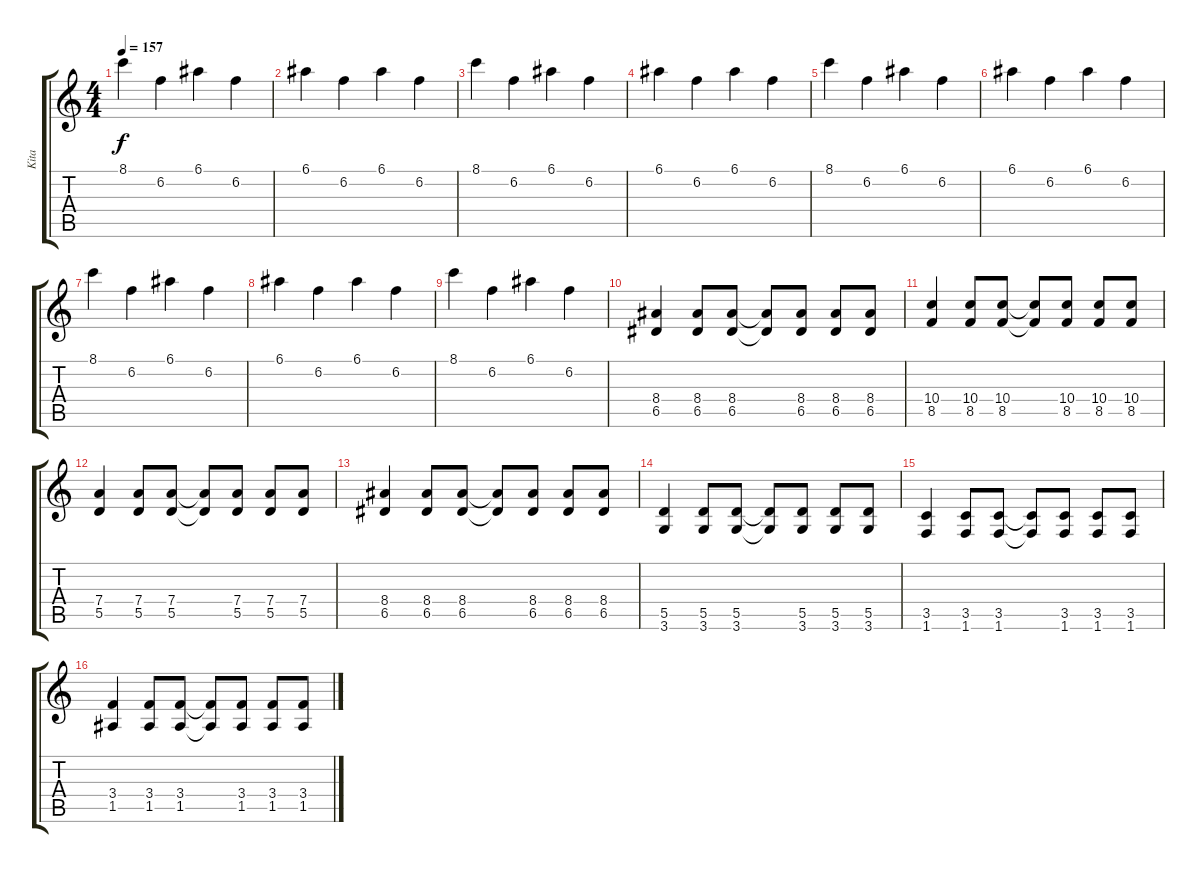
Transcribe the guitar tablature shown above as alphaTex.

\track ("Kita" "Kita") {instrument electricguitarjazz}
\staff {score tabs}
\tuning (E4 B3 G3 D3 A2 E2) {hide}
\ts (4 4)
\tempo 157
\clef g2
\ks c
8.1.4{dy f} 6.2.4 6.1.4 6.2.4 |
6.1.4 6.2.4 6.1.4 6.2.4 |
8.1.4 6.2.4 6.1.4 6.2.4 |
6.1.4 6.2.4 6.1.4 6.2.4 |
8.1.4 6.2.4 6.1.4 6.2.4 |
6.1.4 6.2.4 6.1.4 6.2.4 |
8.1.4 6.2.4 6.1.4 6.2.4 |
6.1.4 6.2.4 6.1.4 6.2.4 |
8.1.4 6.2.4 6.1.4 6.2.4 |
(8.4 6.5).4{instrument overdrivenguitar} (8.4 6.5).8 (8.4 6.5).8 (8.4{t} 6.5{t}).8 (8.4 6.5).8 (8.4 6.5).8 (8.4 6.5).8 |
(10.4 8.5).4 (10.4 8.5).8 (10.4 8.5).8 (10.4{t} 8.5{t}).8 (10.4 8.5).8 (10.4 8.5).8 (10.4 8.5).8 |
(7.4 5.5).4 (7.4 5.5).8 (7.4 5.5).8 (7.4{t} 5.5{t}).8 (7.4 5.5).8 (7.4 5.5).8 (7.4 5.5).8 |
(8.4 6.5).4 (8.4 6.5).8 (8.4 6.5).8 (8.4{t} 6.5{t}).8 (8.4 6.5).8 (8.4 6.5).8 (8.4 6.5).8 |
(5.5 3.6).4 (5.5 3.6).8 (5.5 3.6).8 (5.5{t} 3.6{t}).8 (5.5 3.6).8 (5.5 3.6).8 (5.5 3.6).8 |
(3.5 1.6).4 (3.5 1.6).8 (3.5 1.6).8 (3.5{t} 1.6{t}).8 (3.5 1.6).8 (3.5 1.6).8 (3.5 1.6).8 |
(3.4 1.5).4 (3.4 1.5).8 (3.4 1.5).8 (3.4{t} 1.5{t}).8 (3.4 1.5).8 (3.4 1.5).8 (3.4 1.5).8
